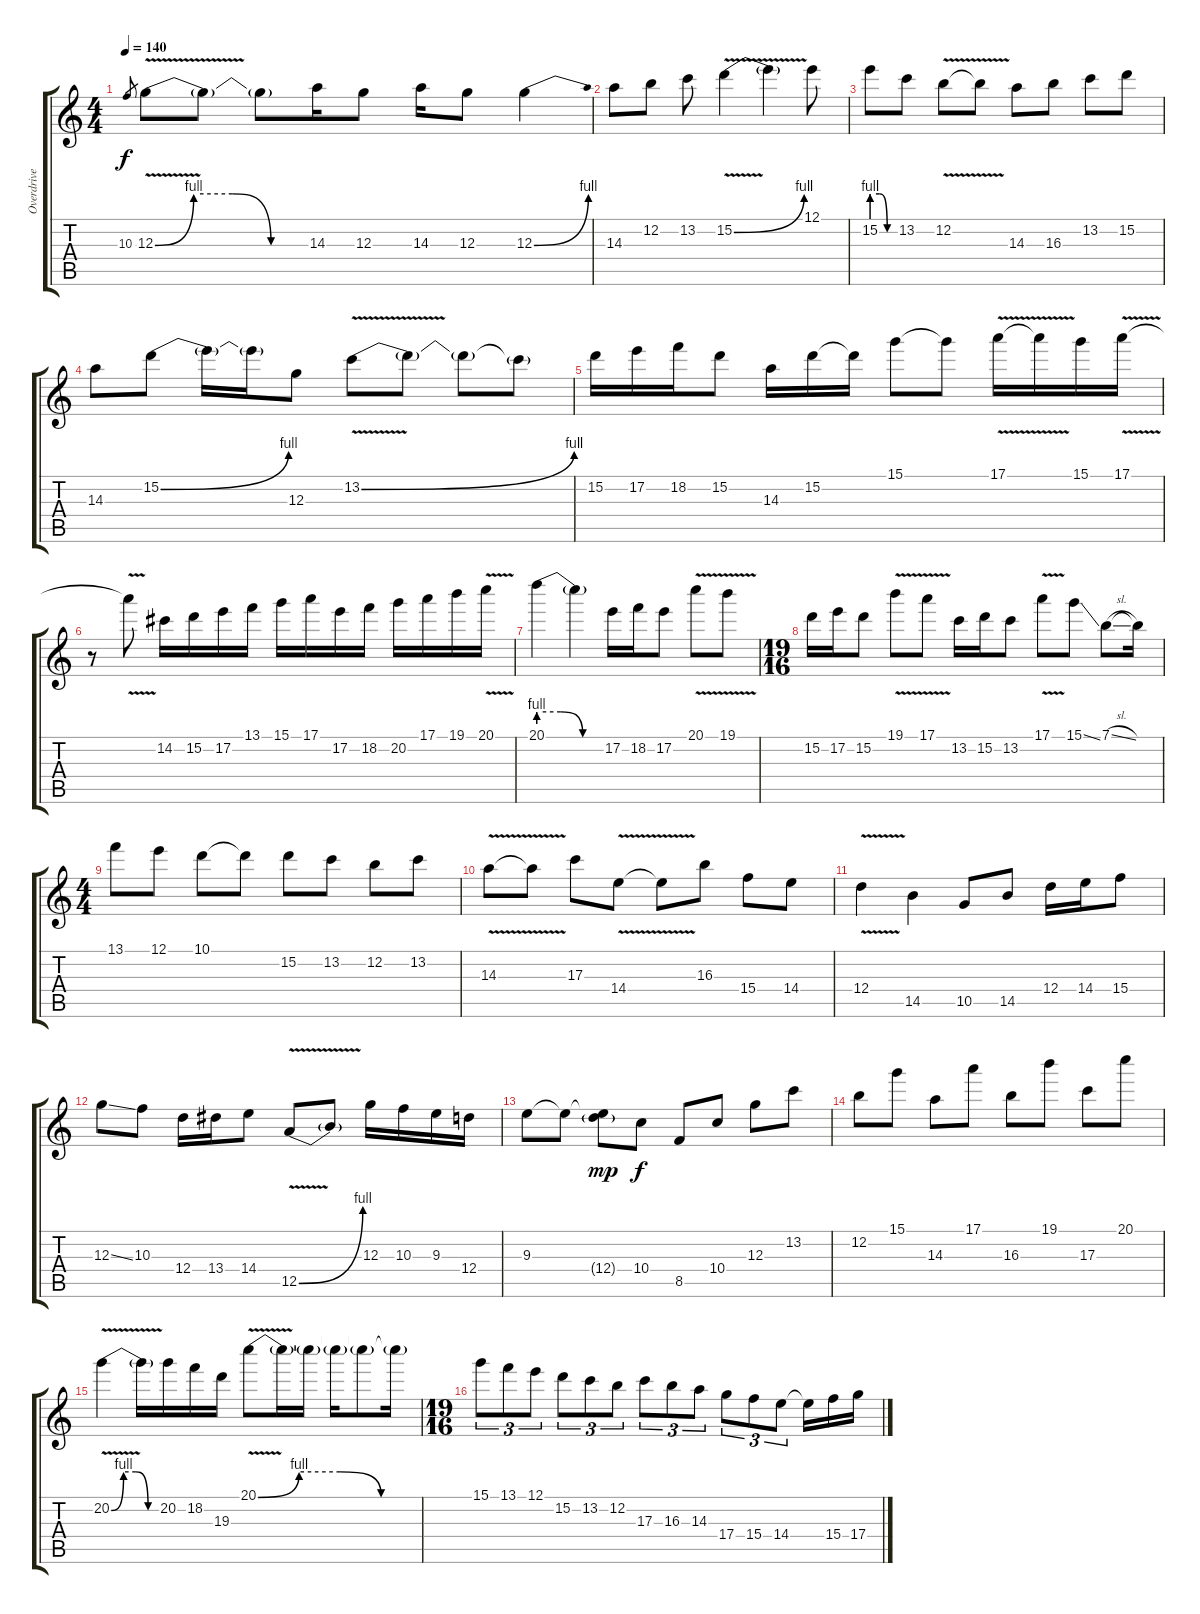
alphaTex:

\track ("Overdrive - Solo" "Overdrive ") {instrument overdrivenguitar}
\staff {score tabs}
\tuning (E4 B3 G3 D3 A2 E2) {hide}
\ts (4 4)
\tempo 140
\clef g2
\ks c
10.3.8{gr dy f} 12.3{be (custom 0 0 15 4 30 4 45 0 60 0) v}.8 12.3{t}.8 12.3{t}.8 14.3.16 12.3.8 14.3.16 12.3.8 12.3{be (bend 0 0 60 4)}.4 |
14.3.8 12.2.8 13.2.8 15.2{be (bend 0 0 60 4) v}.4 15.2{t}.4 12.1.8 |
15.2{be (custom 0 4 20 4 40 0 60 0)}.8 13.2.8 12.2{v}.8 12.2{t}.8 14.3.8 16.3.8 13.2.8 15.2.8 |
14.3.8 15.2{be (bend 0 0 60 4)}.8 15.2{t}.16 15.2{t}.16 12.3.8 13.2{be (bend 0 0 60 4) v}.8 13.2{t}.8 13.2{t}.8 13.2{t}.8 |
15.2.16 17.2.16 18.2.16 15.2.8 14.3.16 15.2.16 15.2{t}.16 15.1.8 15.1{t}.8 17.1{v}.16 17.1{t}.16 15.1.16 17.1{v}.16 |
r.8 17.1{t}.8 14.2.16 15.2.16 17.2.16 13.1.16 15.1.16 17.1.16 17.2.16 18.2.16 20.2.16 17.1.16 19.1.16 20.1{v}.16 |
20.1{be (custom 0 4 20 4 40 0 60 0)}.4 20.1{t}.4 17.2.16 18.2.16 17.2.8 20.1{v}.8 19.1{v}.8 |
\ts (19 16)
15.2.16 17.2.16 15.2.8 19.1{v}.8 17.1{v}.8 13.2.16 15.2.16 13.2.8 17.1{v}.8 15.1{ss}.8 7.1{sl}.8 7.1{t}.16 |
\ts (4 4)
13.1.8 12.1.8 10.1.8 10.1{t}.8 15.2.8 13.2.8 12.2.8 13.2.8 |
14.3{v}.8 14.3{t}.8 17.3.8 14.4{v}.8 14.4{t}.8 16.3.8 15.4.8 14.4.8 |
12.4{v}.4 14.5.4 10.5.8 14.5.8 12.4.16 14.4.16 15.4.8 |
12.3{ss}.8 10.3.8 12.4.16 13.4.16 14.4.8 12.5{be (bend 0 0 60 4) v}.8 12.5{t}.8 12.3.16 10.3.16 9.3.16 12.4.16 |
9.3.8 9.3{t}.8 (9.3{t} 12.4{g}).8{dy mp} 10.4.8{dy f} 8.5.8 10.4.8 12.3.8 13.2.8 |
12.2.8 15.1.8 14.3.8 17.1.8 16.3.8 19.1.8 17.3.8 20.1.8 |
20.2{be (custom 0 0 15 4 30 4 45 0 60 0) v}.4 20.2{t}.16 20.2.16 18.2.16 19.3.16 20.1{be (custom 0 0 15 4 30 4 45 0 60 0) v}.8 20.1{t}.16 20.1{t}.16 20.1{t}.16 20.1{t}.8 20.1{t}.16 |
\ts (19 16)
15.1.8{tu (3 2)} 13.1.8{tu (3 2)} 12.1.8{tu (3 2)} 15.2.8{tu (3 2)} 13.2.8{tu (3 2)} 12.2.8{tu (3 2)} 17.3.8{tu (3 2)} 16.3.8{tu (3 2)} 14.3.8{tu (3 2)} 17.4.8{tu (3 2)} 15.4.8{tu (3 2)} 14.4.8{tu (3 2)} 14.4{t}.16 15.4.16 17.4.16
